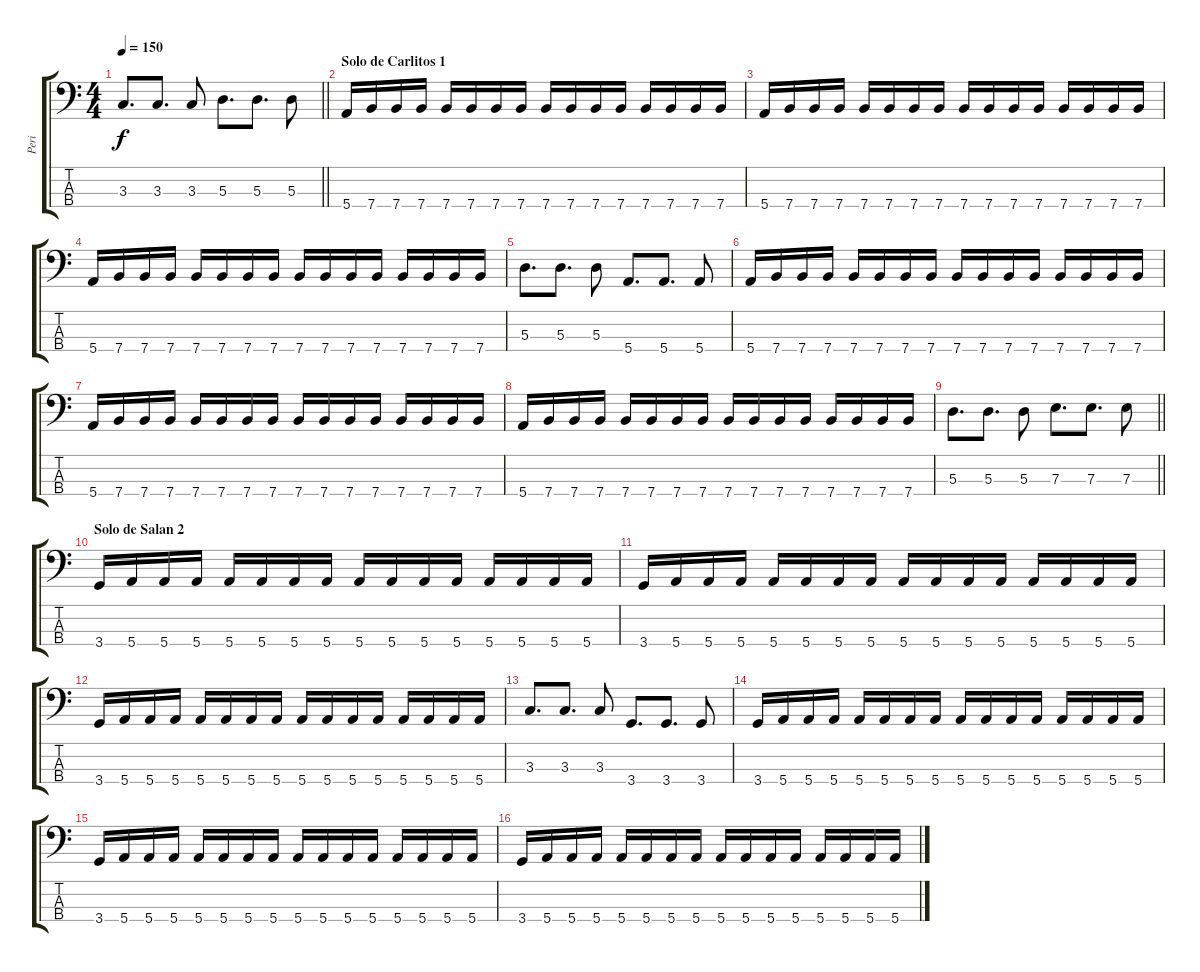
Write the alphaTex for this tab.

\track ("Peri" "Peri") {instrument electricbassfinger}
\staff {score tabs}
\tuning (G2 D2 A1 E1) {hide}
\ts (4 4)
\tempo 150
\clef f4
\barLineRight lightlight
\ks c
3.3.8{d dy f} 3.3.8{d} 3.3.8 5.3.8{d} 5.3.8{d} 5.3.8 |
\section ("" "Solo de Carlitos 1")
5.4.16 7.4.16 7.4.16 7.4.16 7.4.16 7.4.16 7.4.16 7.4.16 7.4.16 7.4.16 7.4.16 7.4.16 7.4.16 7.4.16 7.4.16 7.4.16 |
5.4.16 7.4.16 7.4.16 7.4.16 7.4.16 7.4.16 7.4.16 7.4.16 7.4.16 7.4.16 7.4.16 7.4.16 7.4.16 7.4.16 7.4.16 7.4.16 |
5.4.16 7.4.16 7.4.16 7.4.16 7.4.16 7.4.16 7.4.16 7.4.16 7.4.16 7.4.16 7.4.16 7.4.16 7.4.16 7.4.16 7.4.16 7.4.16 |
5.3.8{d} 5.3.8{d} 5.3.8 5.4.8{d} 5.4.8{d} 5.4.8 |
5.4.16 7.4.16 7.4.16 7.4.16 7.4.16 7.4.16 7.4.16 7.4.16 7.4.16 7.4.16 7.4.16 7.4.16 7.4.16 7.4.16 7.4.16 7.4.16 |
5.4.16 7.4.16 7.4.16 7.4.16 7.4.16 7.4.16 7.4.16 7.4.16 7.4.16 7.4.16 7.4.16 7.4.16 7.4.16 7.4.16 7.4.16 7.4.16 |
5.4.16 7.4.16 7.4.16 7.4.16 7.4.16 7.4.16 7.4.16 7.4.16 7.4.16 7.4.16 7.4.16 7.4.16 7.4.16 7.4.16 7.4.16 7.4.16 |
\barLineRight lightlight
5.3.8{d} 5.3.8{d} 5.3.8 7.3.8{d} 7.3.8{d} 7.3.8 |
\section ("" "Solo de Salan 2")
3.4.16 5.4.16 5.4.16 5.4.16 5.4.16 5.4.16 5.4.16 5.4.16 5.4.16 5.4.16 5.4.16 5.4.16 5.4.16 5.4.16 5.4.16 5.4.16 |
3.4.16 5.4.16 5.4.16 5.4.16 5.4.16 5.4.16 5.4.16 5.4.16 5.4.16 5.4.16 5.4.16 5.4.16 5.4.16 5.4.16 5.4.16 5.4.16 |
3.4.16 5.4.16 5.4.16 5.4.16 5.4.16 5.4.16 5.4.16 5.4.16 5.4.16 5.4.16 5.4.16 5.4.16 5.4.16 5.4.16 5.4.16 5.4.16 |
3.3.8{d} 3.3.8{d} 3.3.8 3.4.8{d} 3.4.8{d} 3.4.8 |
3.4.16 5.4.16 5.4.16 5.4.16 5.4.16 5.4.16 5.4.16 5.4.16 5.4.16 5.4.16 5.4.16 5.4.16 5.4.16 5.4.16 5.4.16 5.4.16 |
3.4.16 5.4.16 5.4.16 5.4.16 5.4.16 5.4.16 5.4.16 5.4.16 5.4.16 5.4.16 5.4.16 5.4.16 5.4.16 5.4.16 5.4.16 5.4.16 |
3.4.16 5.4.16 5.4.16 5.4.16 5.4.16 5.4.16 5.4.16 5.4.16 5.4.16 5.4.16 5.4.16 5.4.16 5.4.16 5.4.16 5.4.16 5.4.16
